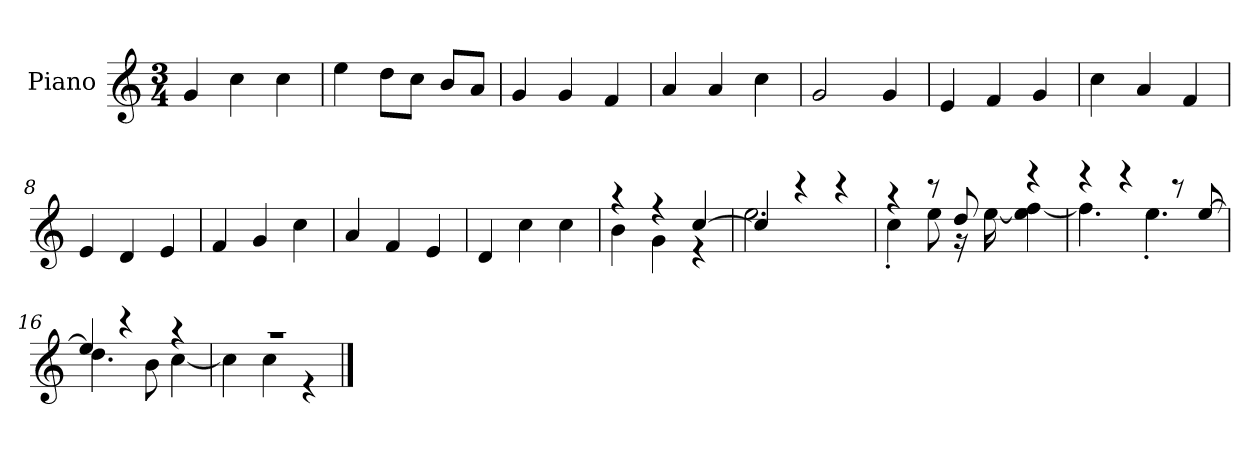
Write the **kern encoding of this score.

**kern
*part1
*staff1
*I"Piano
*I'P-no
*clefG2
*k[]
*M3/4
*MM176
=1
4g/
4cc\
4cc\
=2
4ee\
8dd\L
8cc\J
8b/L
8a/J
=3
4g/
4g/
4f/
=4
4a/
4a/
4cc\
=5
2g/
4g/
=6
4e/
4f/
4g/
=7
4cc\
4a/
4f/
=8
4e/
4d/
4e/
=9
4f/
4g/
4cc\
=10
4a/
4f/
4e/
!!LO:LB:g=z
=11
4d/
4cc\
4cc\
=12
*^
4r	4b\
4r	4g\
[4cc/	4r
=13	=13
4cc/]	2.ee\
4r	.
4r	.
=14	=14
4r	4cc'\
8r	8ee\
8dd/	16r
.	[16ee\
4r	4ee\] [4ff\
=15	=15
4r	4.ff\]
4r	.
.	4.ee'\
8r	.
[8ee/	.
=16	=16
4ee/]	4.dd\
4r	.
.	8b\
4r	[4cc\
=17	=17
2.r	4cc\]
.	4cc\
.	4r
*v	*v
==
*-
